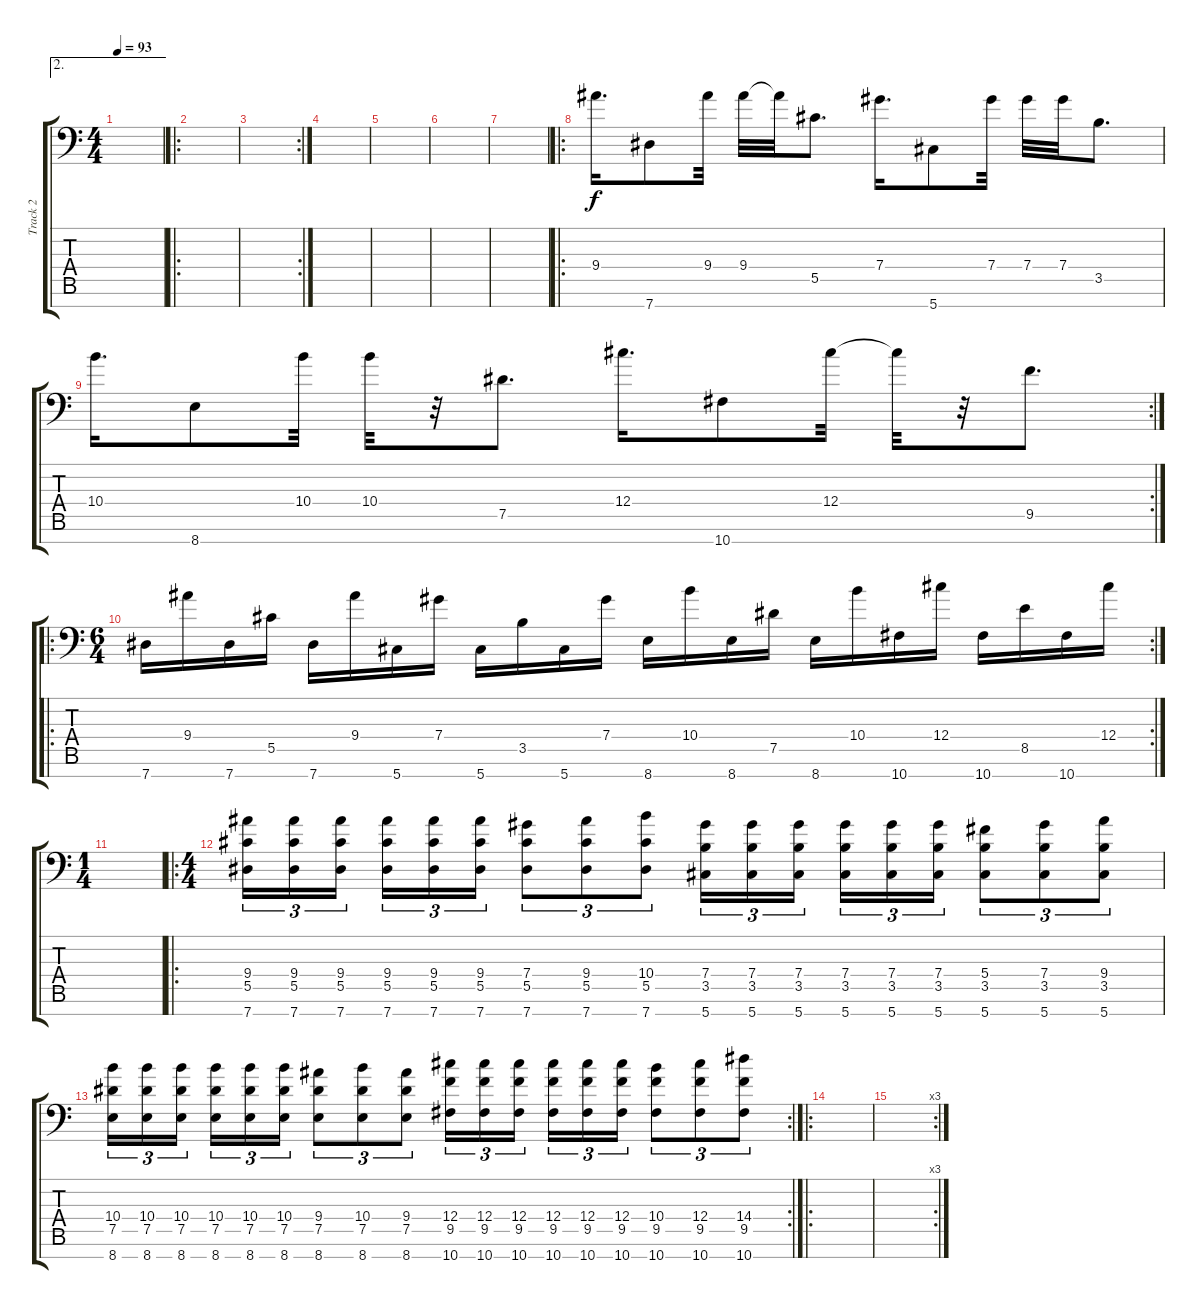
\track ("Track 2" "Track 2") {instrument distortionguitar}
\staff {score tabs}
\tuning (Eb4 Bb3 Gb3 Db3 Ab2 Eb2 Ab1) {hide}
\ae 2
\ts (4 4)
\tempo 93
\clef f4
\ks c
|
\ro
|
\rc 2
|
|
|
|
|
\ro
9.4.16{d} 7.7.8 9.4.32 9.4.32 9.4{t}.32 5.5.8{d} 7.4.16{d} 5.7.8 7.4.32 7.4.32 7.4.32 3.5.8{d} |
\rc 2
10.4.16{d} 8.7.8 10.4.32 10.4.32 r.32 7.5.8{d} 12.4.16{d} 10.7.8 12.4.32 12.4{t}.32 r.32 9.5.8{d} |
\ro
\rc 2
\ts (6 4)
7.7.16 9.4.16 7.7.16 5.5.16 7.7.16 9.4.16 5.7.16 7.4.16 5.7.16 3.5.16 5.7.16 7.4.16 8.7.16 10.4.16 8.7.16 7.5.16 8.7.16 10.4.16 10.7.16 12.4.16 10.7.16 8.5.16 10.7.16 12.4.16 |
\ts (1 4)
|
\ro
\ts (4 4)
(9.4 5.5 7.7).16{tu (3 2)} (9.4 5.5 7.7).16{tu (3 2)} (9.4 5.5 7.7).16{tu (3 2) beam splitsecondary} (9.4 5.5 7.7).16{tu (3 2)} (9.4 5.5 7.7).16{tu (3 2)} (9.4 5.5 7.7).16{tu (3 2)} (7.4 5.5 7.7).8{tu (3 2)} (9.4 5.5 7.7).8{tu (3 2)} (10.4 5.5 7.7).8{tu (3 2)} (7.4 3.5 5.7).16{tu (3 2)} (7.4 3.5 5.7).16{tu (3 2)} (7.4 3.5 5.7).16{tu (3 2) beam splitsecondary} (7.4 3.5 5.7).16{tu (3 2)} (7.4 3.5 5.7).16{tu (3 2)} (7.4 3.5 5.7).16{tu (3 2)} (5.4 3.5 5.7).8{tu (3 2)} (7.4 3.5 5.7).8{tu (3 2)} (9.4 3.5 5.7).8{tu (3 2)} |
\rc 2
(10.4 7.5 8.7).16{tu (3 2)} (10.4 7.5 8.7).16{tu (3 2)} (10.4 7.5 8.7).16{tu (3 2) beam splitsecondary} (10.4 7.5 8.7).16{tu (3 2)} (10.4 7.5 8.7).16{tu (3 2)} (10.4 7.5 8.7).16{tu (3 2)} (9.4 7.5 8.7).8{tu (3 2)} (10.4 7.5 8.7).8{tu (3 2)} (9.4 7.5 8.7).8{tu (3 2)} (12.4 9.5 10.7).16{tu (3 2)} (12.4 9.5 10.7).16{tu (3 2)} (12.4 9.5 10.7).16{tu (3 2) beam splitsecondary} (12.4 9.5 10.7).16{tu (3 2)} (12.4 9.5 10.7).16{tu (3 2)} (12.4 9.5 10.7).16{tu (3 2)} (10.4 9.5 10.7).8{tu (3 2)} (12.4 9.5 10.7).8{tu (3 2)} (14.4 9.5 10.7).8{tu (3 2)} |
\ro
|
\rc 3
